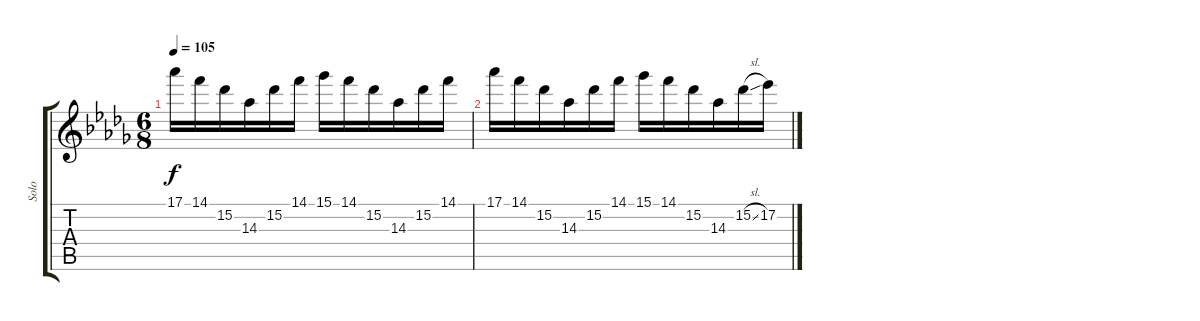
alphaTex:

\track ("Solo" "Solo") {instrument overdrivenguitar}
\staff {score tabs}
\tuning (Eb4 Bb3 Gb3 Db3 Ab2 Eb2) {hide}
\ts (6 8)
\tempo 105
\clef g2
\ks db
17.1.16{dy f} 14.1.16 15.2.16 14.3.16 15.2.16 14.1.16 15.1.16 14.1.16 15.2.16 14.3.16 15.2.16 14.1.16 |
17.1.16 14.1.16 15.2.16 14.3.16 15.2.16 14.1.16 15.1.16 14.1.16 15.2.16 14.3.16 15.2{sl}.16 17.2.16
